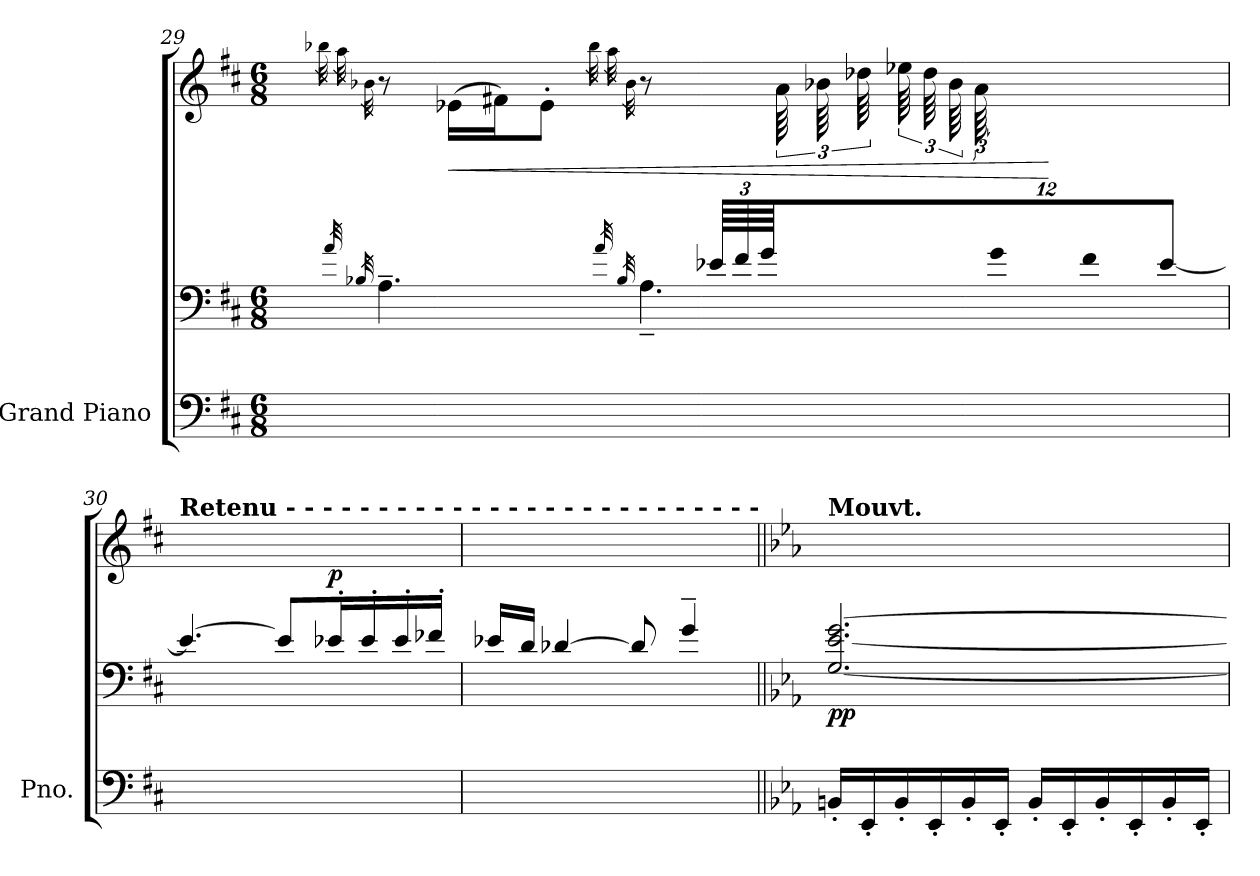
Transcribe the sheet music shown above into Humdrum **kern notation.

**kern	**kern	**kern	**dynam
*part1	*part1	*part1	*part1
*staff3	*staff2	*staff1	*staff1/2/3
*I"Grand Piano	*	*	*
*I'Pno.	*	*	*
!!LO:PB:g=z
*clefF4	*clefF4	*clefG2	*
*k[f#c#]	*k[f#c#]	*k[f#c#]	*
*M6/8	*M6/8	*M6/8	*
=29	=29	=29	=29
*	*	*^	*
.	.	.	(>32qbb-X\LLL	.
*	*^	*	*	*
.	.	32qa/	.	32qaa\	.
.	.	32qB-X/JJJ	.	32qb-X\	.
*	*	*^	*	*	*
2.ryy	2ryy	4.A~<\)	2ryy	8r	4.ryy	.
!	!	!	!	!	!	!LO:HP:b
.	.	.	.	(>16e-X\LL	.	<
.	.	.	.	16f#X\J)	.	.
.	.	.	.	8e-'\J	.	.
.	.	.	.	.	(>32qbb-\LLL	.
.	.	32qa/	.	.	32qaa\	.
.	.	32qB-/JJJ	.	.	32qb-\	.
.	.	4.A~<\)	.	8r	48%7ryy	.
*	*Xbrackettup	*	*	*	*	*
.	96e-/LLLL	.	16ryy	32ryy	.	.
.	96f#/	.	.	.	.	.
.	96g/	.	.	.	48%11ryy	.
.	96%7ryy	.	.	96a\	.	.
.	.	.	.	96b-X\	.	.
.	.	.	.	96dd-X\	.	.
.	.	.	16ryy	96ee-X\	.	.
.	.	.	.	96dd-\	.	.
.	.	.	.	96b-\	.	.
.	.	.	.	96a\	.	.
.	96g/	.	.	48%7ryy	.	.
.	96f#/JJJ	.	.	.	.	.
.	[8e-/J	.	8ryy	.	.	.
*	*v	*v	*v	*	*	*
*	*	*v	*v	*
.	.	.	[
=30	=30	=30	=30
*	*^	*	*
!	!	!	!LO:TX:a:B:t=Retenu - - - - - - - - - - - - - - - - - - - - - - - - - -	!
2.ryy	4.e-/_	2.ryy	2ryy	.
.	8e-/L]	.	.	.
!	!	!	!	!LO:DY:b
.	16e-X'/L	.	4ryy	p
.	16e-'/	.	.	.
.	16e-'/	.	.	.
.	16f-X'/JJ	.	.	.
!!LO:LB:g=z
=31	=31	=31	=31	=31
2.ryy	16e-X/LL	2.ryy	2.ryy	.
.	16d/JJ	.	.	.
.	[4d-X/	.	.	.
.	8d-/]	.	.	.
.	4g~Z/	.	.	.
*	*v	*v	*	*
!!LO:PB:g=z
=32||	=32||	=32||	=32||
*k[b-e-a-]	*k[b-e-a-]	*k[b-e-a-]	*
!	!	!LO:TX:a:B:t=Mouvt.	!
!	!	!	!LO:DY:b=2
16BBn'/LL	[2.G/ [2.e-/ [2.g/	2.ryy	pp
16EE-'/	.	.	.
16BB'/	.	.	.
16EE-'/	.	.	.
16BB'/	.	.	.
16EE-'/JJ	.	.	.
16BB'/LL	.	.	.
16EE-'/	.	.	.
16BB'/	.	.	.
16EE-'/	.	.	.
16BB'/	.	.	.
16EE-'/JJ	.	.	.
=	=	=	=
*-	*-	*-	*-
